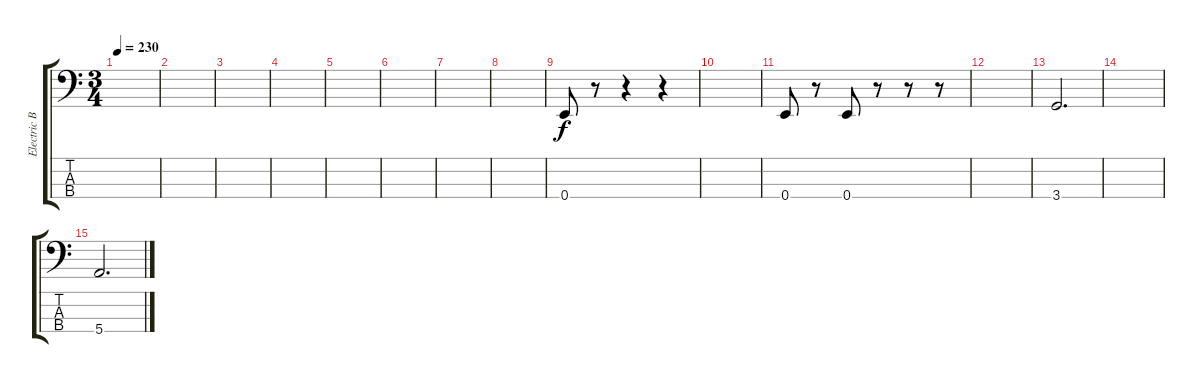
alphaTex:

\track ("Electric Bass" "Electric B") {instrument electricbassfinger}
\staff {score tabs}
\tuning (G2 D2 A1 E1) {hide}
\ts (3 4)
\tempo 230
\clef f4
\ks c
|
|
|
|
|
|
|
|
0.4.8 r.8 r.4 r.4 |
|
0.4.8 r.8 0.4.8 r.8 r.8 r.8 |
|
3.4.2{d} |
|
5.4.2{d}
